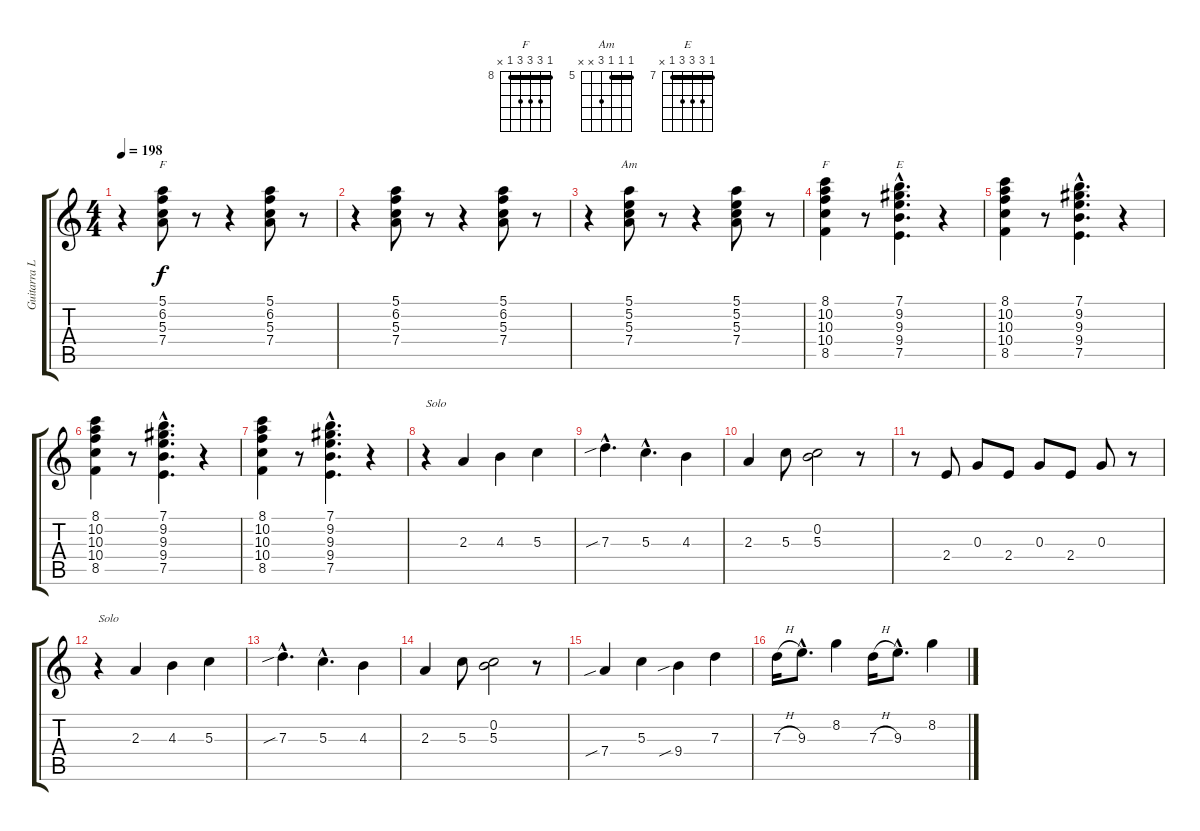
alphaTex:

\track ("Guitarra Lider" "Guitarra L") {instrument overdrivenguitar}
\staff {score tabs}
\tuning (E4 B3 G3 D3 A2 E2) {hide}
\chord ("F" 5 6 5 7 x x) {firstfret 5 barre 5}
\chord ("Am" 5 5 5 7 x x) {firstfret 5 barre 5}
\chord ("F" 8 10 10 10 8 x) {firstfret 8 barre 8}
\chord ("E" 7 9 9 9 7 x) {firstfret 7 barre 7}
\ts (4 4)
\tempo 198
\clef g2
\ks c
r.4{dy f} (5.1 6.2 5.3 7.4).8{ch "F"} r.8 r.4 (5.1 6.2 5.3 7.4).8 r.8 |
r.4 (5.1 6.2 5.3 7.4).8 r.8 r.4 (5.1 6.2 5.3 7.4).8 r.8 |
r.4 (5.1 5.2 5.3 7.4).8{ch "Am"} r.8 r.4 (5.1 5.2 5.3 7.4).8 r.8 |
(8.1 10.2 10.3 10.4 8.5).4{ch "F"} r.8 (7.1{hac} 9.2{hac} 9.3{hac} 9.4{hac} 7.5{hac}).4{d ch "E"} r.4 |
(8.1 10.2 10.3 10.4 8.5).4 r.8 (7.1{hac} 9.2{hac} 9.3{hac} 9.4{hac} 7.5{hac}).4{d} r.4 |
(8.1 10.2 10.3 10.4 8.5).4 r.8 (7.1{hac} 9.2{hac} 9.3{hac} 9.4{hac} 7.5{hac}).4{d} r.4 |
(8.1 10.2 10.3 10.4 8.5).4 r.8 (7.1{hac} 9.2{hac} 9.3{hac} 9.4{hac} 7.5{hac}).4{d} r.4 |
r.4{txt "Solo" volume 14 instrument electricguitarjazz} 2.3.4 4.3.4 5.3.4 |
7.3{sib hac}.4{d} 5.3{hac}.4{d} 4.3.4 |
2.3.4 5.3.8 (0.2 5.3).2 r.8 |
r.8 2.4.8 0.3.8 2.4.8 0.3.8 2.4.8 0.3.8 r.8 |
r.4{txt "Solo"} 2.3.4 4.3.4 5.3.4 |
7.3{sib hac}.4{d} 5.3{hac}.4{d} 4.3.4 |
2.3.4 5.3.8 (0.2 5.3).2 r.8 |
7.4{sib}.4 5.3.4 9.4{sib}.4 7.3.4 |
7.3{h}.16 9.3{hac}.8{d} 8.2.4 7.3{h}.16 9.3{hac}.8{d} 8.2.4
